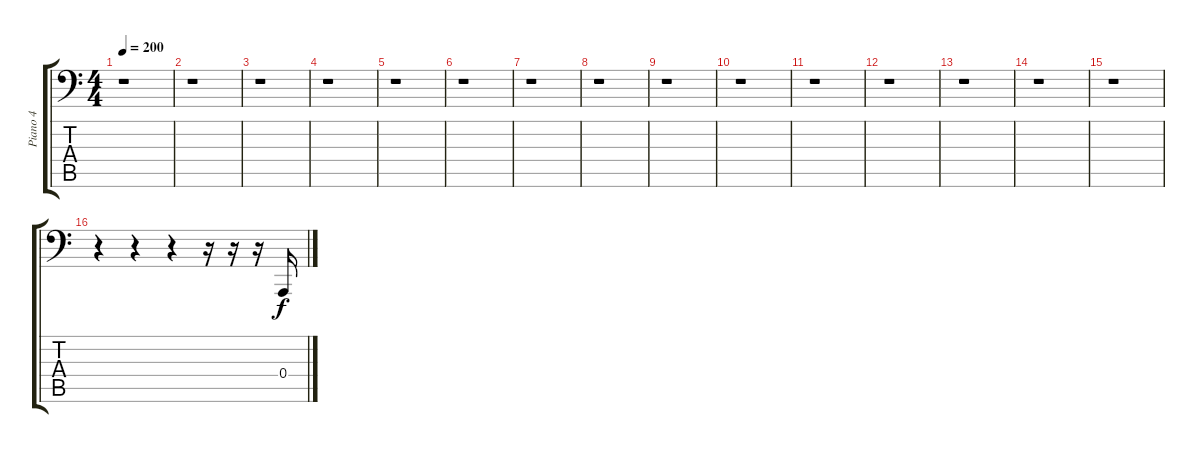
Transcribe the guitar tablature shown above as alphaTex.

\track ("Piano 4" "Piano 4") {instrument acousticgrandpiano}
\staff {score tabs}
\tuning (C3 G2 D2 A1 E1 B0) {hide}
\ts (4 4)
\tempo 200
\clef f4
\ks c
r.1{dy f instrument acousticgrandpiano} |
r.1 |
r.1 |
r.1 |
r.1 |
r.1 |
r.1 |
r.1 |
r.1 |
r.1 |
r.1 |
r.1 |
r.1 |
r.1 |
r.1 |
r.4 r.4 r.4 r.16 r.16 r.16 0.4.16
